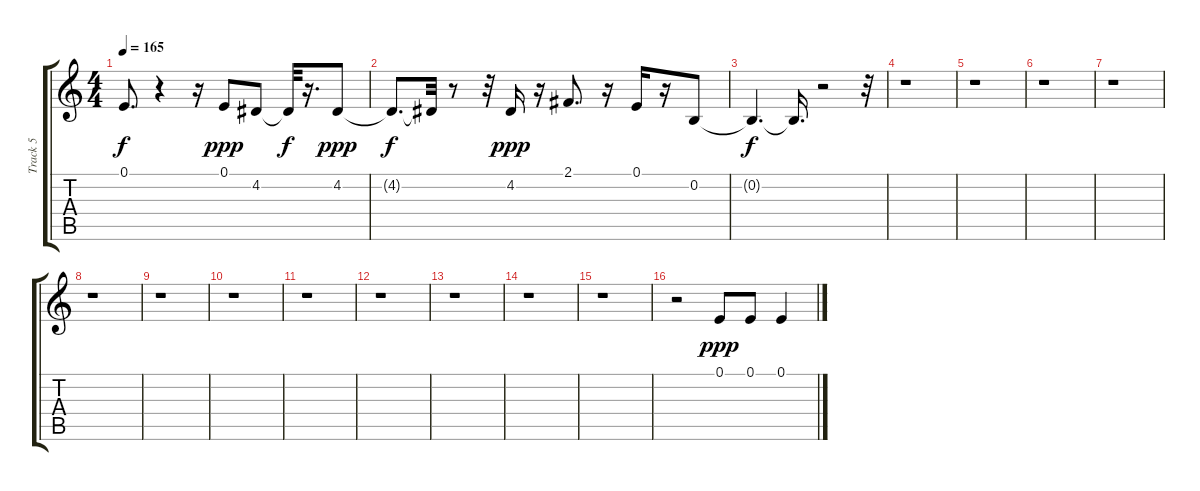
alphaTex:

\track ("Track 5" "Track 5") {instrument lead3calliope}
\staff {score tabs}
\tuning (E4 B3 G3 D3 A2 E2) {hide}
\ts (4 4)
\tempo 165
\clef g2
\ks c
0.1{t}.8{d dy f} r.4 r.16 0.1.8{dy ppp} 4.2.8 4.2{t}.32{dy f} r.16{d} 4.2.8{dy ppp} |
4.2{t}.8{d dy f} 4.2{t}.32 r.8 r.32 4.2.16{dy ppp} r.16 2.1.8{d} r.16 0.1.16 r.16 0.2.8 |
0.2{t}.4{d dy f} 0.2{t}.16{d} r.2 r.32 |
r.1 |
r.1 |
r.1 |
r.1 |
r.1 |
r.1 |
r.1 |
r.1 |
r.1 |
r.1 |
r.1 |
r.1 |
r.2 0.1.8{dy ppp} 0.1.8 0.1.4
